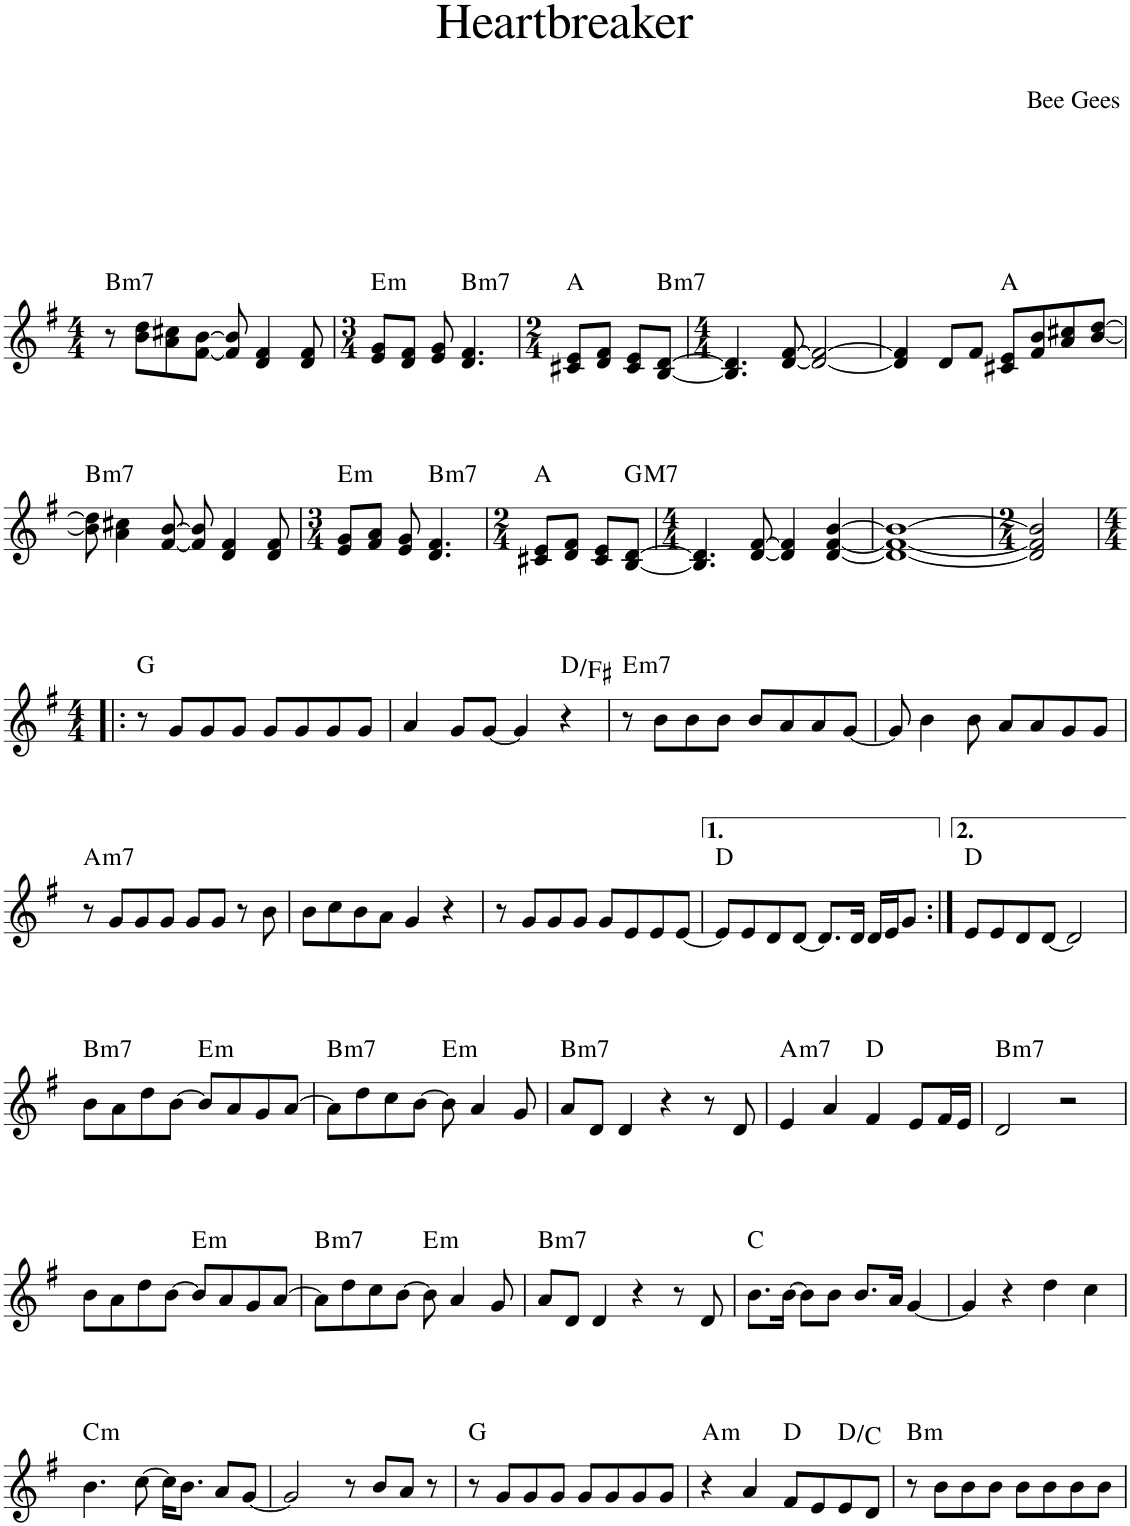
**kern	**harte
*part1	*part1
*staff1	*
*I"Piano	*
*I'Pno.	*
*clefG2	*
*k[f#]	*
*M4/4	*
=1	=1
!	!LO:H:kt=m7
8r	B:min7
8b\ 8dd\L	.
8a\ 8cc#X\	.
[8f#\ [8b\J	.
8f#/] 8b/]	.
4d/ 4f#/	.
8d/ 8f#/	.
=2	=2
*M3/4	*
!	!LO:H:kt=m
8e/ 8g/L	E:min
8d/ 8f#/J	.
8e/ 8g/	.
!	!LO:H:kt=m7
4.d/ 4.f#/	B:min7
=3	=3
*M2/4	*
8c#X/ 8e/L	A:maj
8d/ 8f#/J	.
8c#/ 8e/L	.
!	!LO:H:kt=m7
[8B/ [8d/J	B:min7
=4	=4
*M4/4	*
4.B/] 4.d/]	.
[8d/ [8f#/	.
2d/_ 2f#/_	.
=5	=5
4d/] 4f#/]	.
8d/L	.
8f#/J	.
8c#X/ 8e/L	A:maj
8f#/ 8b/	.
8a/ 8cc#X/	.
[8b/ [8dd/J	.
!!LO:LB:g=z
=6	=6
!	!LO:H:kt=m7
8b\] 8dd\]	B:min7
4a\ 4cc#X\	.
[8f#/ [8b/	.
8f#/] 8b/]	.
4d/ 4f#/	.
8d/ 8f#/	.
=7	=7
*M3/4	*
!	!LO:H:kt=m
8e/ 8g/L	E:min
8f#/ 8a/J	.
8e/ 8g/	.
!	!LO:H:kt=m7
4.d/ 4.f#/	B:min7
=8	=8
*M2/4	*
8c#X/ 8e/L	A:maj
8d/ 8f#/J	.
8c#/ 8e/L	.
!	!LO:H:kt=M7
[8B/ [8d/J	G:maj7
=9	=9
*M4/4	*
4.B/] 4.d/]	.
[8d/ [8f#/	.
4d/] 4f#/]	.
[4d/ [4f#/ [4b/	.
=10	=10
1d_ 1f#_ 1b_	.
=11	=11
*M2/4	*
2d/] 2f#/] 2b/]	.
!!LO:LB:g=z
=12!|:	=12!|:
*M4/4	*
8r	G:maj
8g/L	.
8g/	.
8g/J	.
8g/L	.
8g/	.
8g/	.
8g/J	.
=13	=13
4a/	.
8g/L	.
[8g/J	.
4g/]	.
4r	D:maj/3
=14	=14
!	!LO:H:kt=m7
8r	E:min7
8b\L	.
8b\	.
8b\J	.
8b/L	.
8a/	.
8a/	.
[8g/J	.
=15	=15
8g/]	.
4b\	.
8b\	.
8a/L	.
8a/	.
8g/	.
8g/J	.
!!LO:LB:g=z
=16	=16
!	!LO:H:kt=m7
8r	A:min7
8g/L	.
8g/	.
8g/J	.
8g/L	.
8g/J	.
8r	.
8b\	.
=17	=17
8b\L	.
8cc\	.
8b\	.
8a\J	.
4g/	.
4r	.
=18	=18
8r	.
8g/L	.
8g/	.
8g/J	.
8g/L	.
8e/	.
8e/	.
[8e/J	.
=19	=19
8e/L]	D:maj
8e/	.
8d/	.
[8d/J	.
8.d/L]	.
16d/Jk	.
16d/LL	.
16e/J	.
8g/J	.
=20:|!	=20:|!
8e/L	D:maj
8e/	.
8d/	.
[8d/J	.
2d/]	.
!!LO:LB:g=z
=21	=21
!	!LO:H:kt=m7
8b\L	B:min7
8a\	.
8dd\	.
[8b\J	.
!	!LO:H:kt=m
8b/L]	E:min
8a/	.
8g/	.
[8a/J	.
=22	=22
!	!LO:H:kt=m7
8a\L]	B:min7
8dd\	.
8cc\	.
[8b\J	.
!	!LO:H:kt=m
8b\]	E:min
4a/	.
8g/	.
=23	=23
!	!LO:H:kt=m7
8a/L	B:min7
8d/J	.
4d/	.
4r	.
8r	.
8d/	.
=24	=24
!	!LO:H:kt=m7
4e/	A:min7
4a/	.
4f#/	D:maj
8e/L	.
16f#/L	.
16e/JJ	.
=25	=25
!	!LO:H:kt=m7
2d/	B:min7
2r	.
!!LO:LB:g=z
=26	=26
8b\L	.
8a\	.
8dd\	.
[8b\J	.
!	!LO:H:kt=m
8b/L]	E:min
8a/	.
8g/	.
[8a/J	.
=27	=27
!	!LO:H:kt=m7
8a\L]	B:min7
8dd\	.
8cc\	.
[8b\J	.
!	!LO:H:kt=m
8b\]	E:min
4a/	.
8g/	.
=28	=28
!	!LO:H:kt=m7
8a/L	B:min7
8d/J	.
4d/	.
4r	.
8r	.
8d/	.
=29	=29
8.b\L	C:maj
[16b\Jk	.
8b\L]	.
8b\J	.
8.b/L	.
16a/Jk	.
[4g/	.
=30	=30
4g/]	.
4r	.
4dd\	.
4cc\	.
!!LO:LB:g=z
=31	=31
!	!LO:H:kt=m
4.b\	C:min
[8cc\	.
16cc\KL]	.
8.b\J	.
8a/L	.
[8g/J	.
=32	=32
2g/]	.
8r	.
8b/L	.
8a/J	.
8r	.
=33	=33
8r	G:maj
8g/L	.
8g/	.
8g/J	.
8g/L	.
8g/	.
8g/	.
8g/J	.
=34	=34
!	!LO:H:kt=m
4r	A:min
4a/	.
8f#/L	D:maj
8e/	.
8e/	D:maj/b7
8d/J	.
=35	=35
!	!LO:H:kt=m
8r	B:min
8b\L	.
8b\	.
8b\J	.
8b\L	.
8b\	.
8b\	.
8b\J	.
=	=
*-	*-
